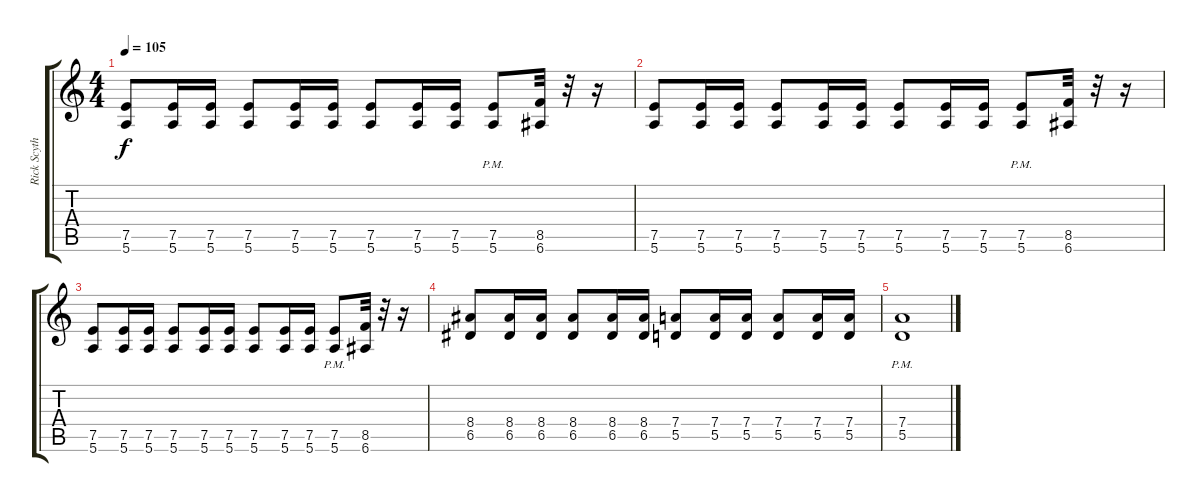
\track ("Rick Scythe " "Rick Scyth") {solo instrument distortionguitar}
\staff {score tabs}
\tuning (E4 B3 G3 D3 A2 E2) {hide}
\ts (4 4)
\tempo 105
\clef g2
\ks c
(7.5 5.6).8{dy f} (7.5 5.6).16 (7.5 5.6).16 (7.5 5.6).8 (7.5 5.6).16 (7.5 5.6).16 (7.5 5.6).8 (7.5 5.6).16 (7.5 5.6).16 (7.5{pm} 5.6{pm}).8 (8.5 6.6).32 r.32 r.16 |
(7.5 5.6).8 (7.5 5.6).16 (7.5 5.6).16 (7.5 5.6).8 (7.5 5.6).16 (7.5 5.6).16 (7.5 5.6).8 (7.5 5.6).16 (7.5 5.6).16 (7.5{pm} 5.6{pm}).8 (8.5 6.6).32 r.32 r.16 |
(7.5 5.6).8 (7.5 5.6).16 (7.5 5.6).16 (7.5 5.6).8 (7.5 5.6).16 (7.5 5.6).16 (7.5 5.6).8 (7.5 5.6).16 (7.5 5.6).16 (7.5{pm} 5.6{pm}).8 (8.5 6.6).32 r.32 r.16 |
(8.4 6.5).8 (8.4 6.5).16 (8.4 6.5).16 (8.4 6.5).8 (8.4 6.5).16 (8.4 6.5).16 (7.4 5.5).8 (7.4 5.5).16 (7.4 5.5).16 (7.4 5.5).8 (7.4 5.5).16 (7.4 5.5).16 |
(7.4{pm} 5.5{pm}).1
